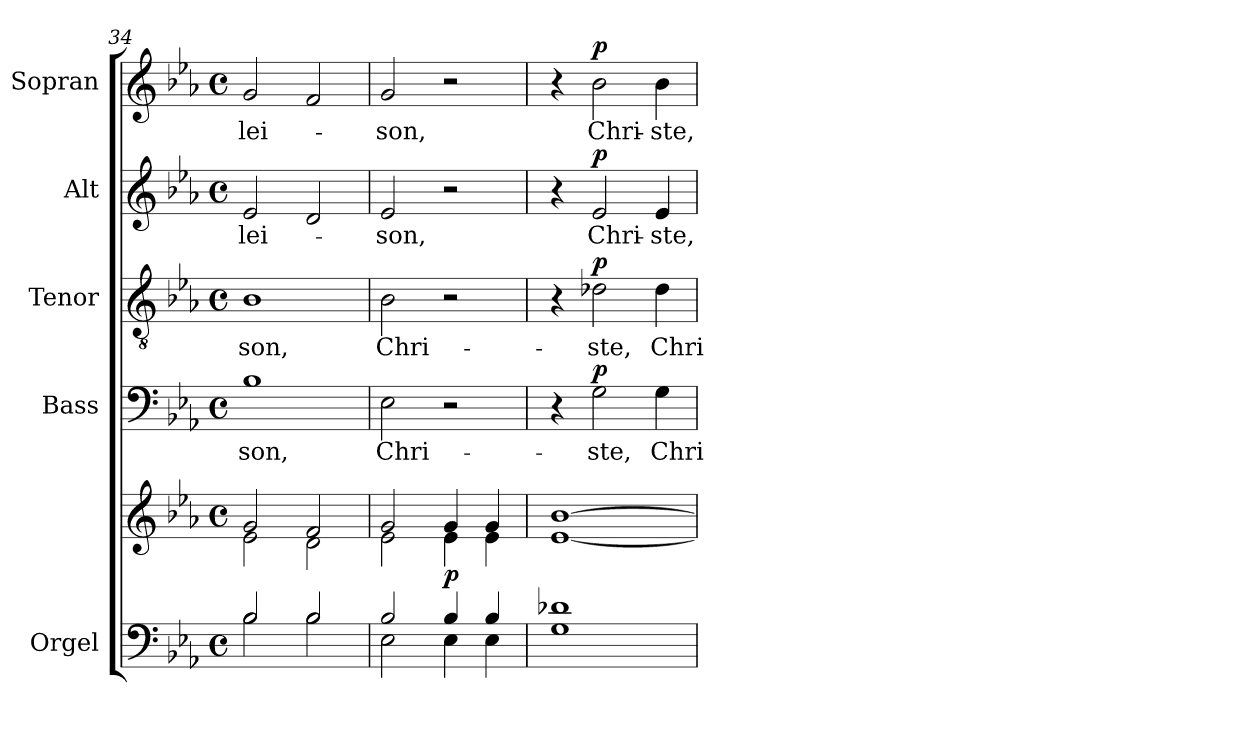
**kern	**kern	**dynam	**kern	**text	**dynam	**kern	**text	**dynam	**kern	**text	**dynam	**kern	**text	**dynam
*part5	*part5	*part5	*part4	*part4	*part4	*part3	*part3	*part3	*part2	*part2	*part2	*part1	*part1	*part1
*staff6	*staff5	*staff5/6	*staff4	*staff4	*staff4	*staff3	*staff3	*staff3	*staff2	*staff2	*staff2	*staff1	*staff1	*staff1
*I"Orgel	*	*	*I"Bass	*	*	*I"Tenor	*	*	*I"Alt	*	*	*I"Sopran	*	*
*I'Org.	*	*	*I'B.	*	*	*I'T.	*	*	*I'A.	*	*	*I'S.	*	*
*clefF4	*clefG2	*	*clefF4	*	*	*clefGv2	*	*	*clefG2	*	*	*clefG2	*	*
*k[b-e-a-]	*k[b-e-a-]	*	*k[b-e-a-]	*	*	*k[b-e-a-]	*	*	*k[b-e-a-]	*	*	*k[b-e-a-]	*	*
*E-:	*E-:	*	*E-:	*	*	*E-:	*	*	*E-:	*	*	*E-:	*	*
*M4/4	*M4/4	*	*M4/4	*	*	*M4/4	*	*	*M4/4	*	*	*M4/4	*	*
*met(c)	*met(c)	*	*met(c)	*	*	*met(c)	*	*	*met(c)	*	*	*met(c)	*	*
=34	=34	=34	=34	=34	=34	=34	=34	=34	=34	=34	=34	=34	=34	=34
*^	*^	*	*	*	*	*	*	*	*	*	*	*	*	*
!	!	!	!	!	!	!LO:LY:b	!	!	!LO:LY:b	!	!	!LO:LY:b	!	!	!LO:LY:b	!
2B-/	2B-\	2g/	2e-\	.	1B-	-son,	.	1B-	-son,	.	2e-/	-lei-	.	2g/	-lei-	.
2B-/	2B-\	2f/	2d\	.	.	.	.	.	.	.	2d/	.	.	2f/	.	.
=35	=35	=35	=35	=35	=35	=35	=35	=35	=35	=35	=35	=35	=35	=35	=35	=35
!	!	!	!	!	!	!LO:LY:b	!	!	!LO:LY:b	!	!	!LO:LY:b	!	!	!LO:LY:b	!
2B-/	2E-\	2g/	2e-\	.	2E-\	Chri-	.	2B-\	Chri-	.	2e-/	-son,	.	2g/	-son,	.
!	!	!	!	!LO:DY:b	!	!	!	!	!	!	!	!	!	!	!	!
4B-/	4E-\	4g/	4e-\	p	2r	.	.	2r	.	.	2r	.	.	2r	.	.
4B-/	4E-\	4g/	4e-\	.	.	.	.	.	.	.	.	.	.	.	.	.
!!LO:PB:g=z
=36	=36	=36	=36	=36	=36	=36	=36	=36	=36	=36	=36	=36	=36	=36	=36	=36
1d-X	1G	[>1b-	[<1e-	.	4r	.	.	4r	.	.	4r	.	.	4r	.	.
!	!	!	!	!	!	!LO:LY:b	!LO:DY:a	!	!LO:LY:b	!LO:DY:a	!	!LO:LY:b	!LO:DY:a	!	!LO:LY:b	!LO:DY:a
.	.	.	.	.	2G\	-ste,	p	2d-X\	-ste,	p	2e-/	Chri-	p	2b-\	Chri-	p
!	!	!	!	!	!	!LO:LY:b	!	!	!LO:LY:b	!	!	!LO:LY:b	!	!	!LO:LY:b	!
.	.	.	.	.	4G\	Chri-	.	4d-\	Chri-	.	4e-/	-ste,	.	4b-\	-ste,	.
*v	*v	*	*	*	*	*	*	*	*	*	*	*	*	*	*	*
*	*v	*v	*	*	*	*	*	*	*	*	*	*	*	*	*
=	=	=	=	=	=	=	=	=	=	=	=	=	=	=
*-	*-	*-	*-	*-	*-	*-	*-	*-	*-	*-	*-	*-	*-	*-
